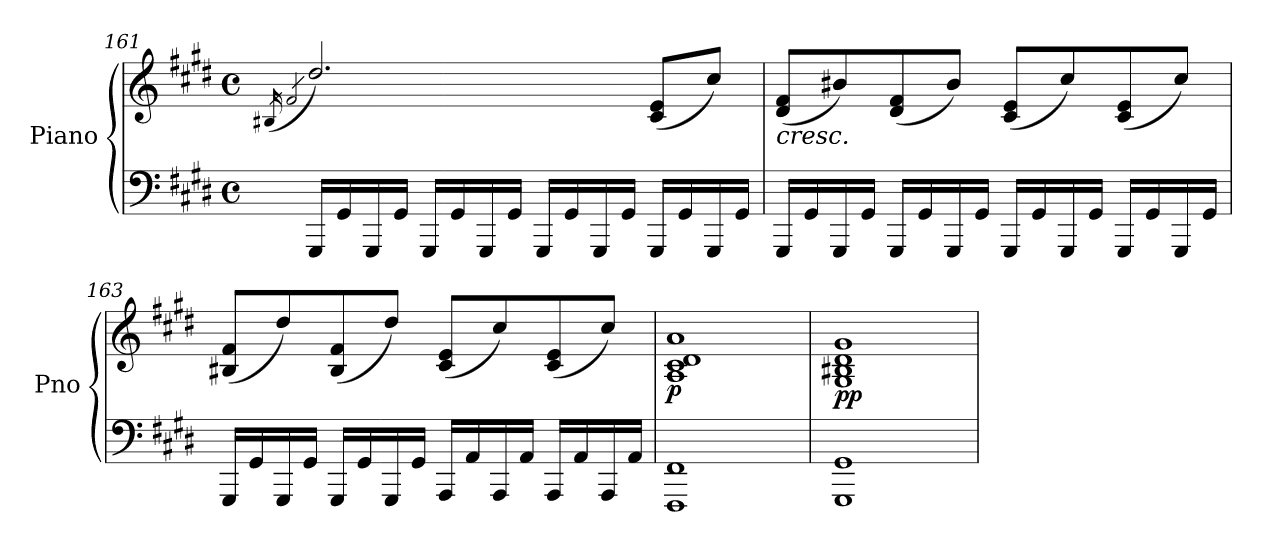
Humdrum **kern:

**kern	**kern	**dynam
*part1	*part1	*part1
*staff2	*staff1	*staff1/2
*I"Piano	*	*
*I'Pno	*	*
*clefF4	*clefG2	*
*k[f#c#g#d#]	*k[f#c#g#d#]	*
*M4/4	*M4/4	*
*met(c)	*met(c)	*
=161	=161	=161
.	(>16qB#X/	.
.	2qf#/	.
16GGG#/LL	2.dd#/)	.
16GG#/	.	.
16GGG#/	.	.
16GG#/JJ	.	.
16GGG#/LL	.	.
16GG#/	.	.
16GGG#/	.	.
16GG#/JJ	.	.
16GGG#/LL	.	.
16GG#/	.	.
16GGG#/	.	.
16GG#/JJ	.	.
16GGG#/LL	(<8c#/ 8e/L	.
16GG#/	.	.
16GGG#/	8cc#/J)	.
16GG#/JJ	.	.
=162	=162	=162
!	!LO:TX:b:i:t=cresc.	!
16GGG#/LL	(<8d#/ 8f#/L	.
16GG#/	.	.
16GGG#/	8b#X/)	.
16GG#/JJ	.	.
16GGG#/LL	(<8d#/ 8f#/	.
16GG#/	.	.
16GGG#/	8b#/J)	.
16GG#/JJ	.	.
16GGG#/LL	(<8c#/ 8e/L	.
16GG#/	.	.
16GGG#/	8cc#/)	.
16GG#/JJ	.	.
16GGG#/LL	(<8c#/ 8e/	.
16GG#/	.	.
16GGG#/	8cc#/J)	.
16GG#/JJ	.	.
=163	=163	=163
16GGG#/LL	(<8B#X/ 8f#/L	.
16GG#/	.	.
16GGG#/	8dd#/)	.
16GG#/JJ	.	.
16GGG#/LL	(<8B#/ 8f#/	.
16GG#/	.	.
16GGG#/	8dd#/J)	.
16GG#/JJ	.	.
!	!	!LO:DY:a=2
16AAA/LL	(<8c#/ 8e/L	other-dynamics
16AA/	.	.
16AAA/	8cc#/)	.
16AA/JJ	.	.
16AAA/LL	(<8c#/ 8e/	.
16AA/	.	.
16AAA/	8cc#/J)	.
16AA/JJ	.	.
=164	=164	=164
!	!	!LO:DY:b
1FFF# 1FF#	1A 1c# 1d# 1a	p
=165	=165	=165
!	!	!LO:DY:b
1GGG# 1GG#	1G# 1B#X 1d# 1g#	pp
=	=	=
*-	*-	*-
